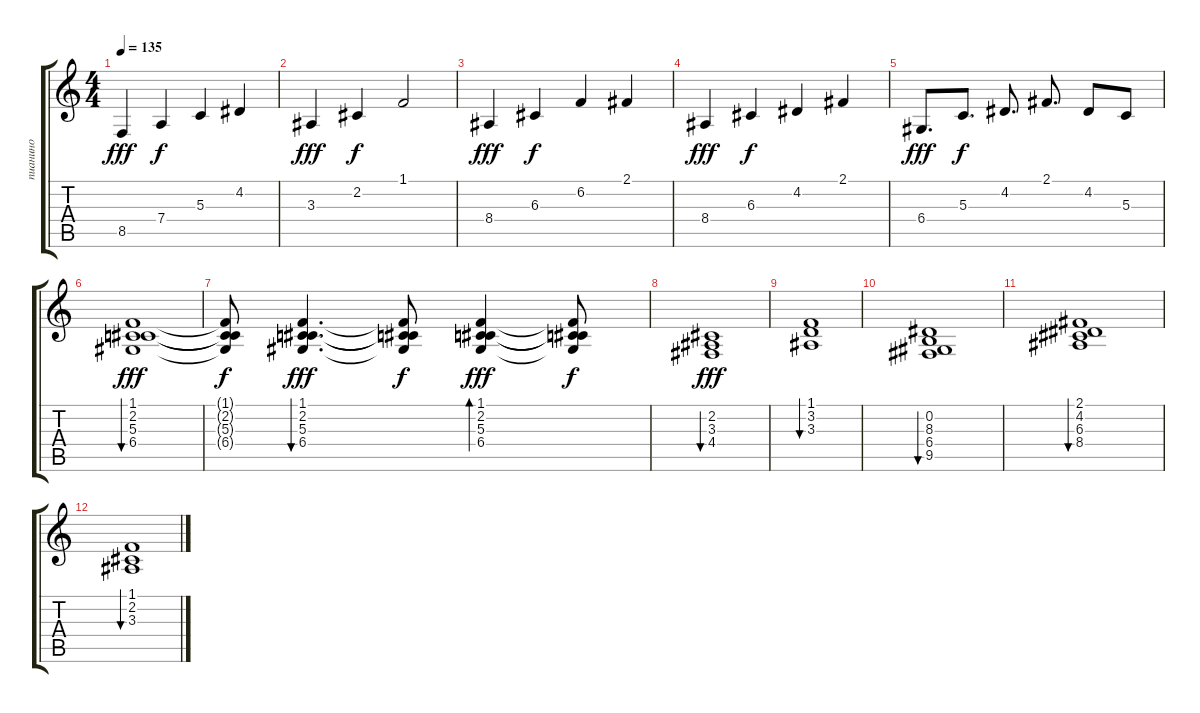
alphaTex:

\track ("пианино" "пианино") {instrument electricpiano2}
\staff {score tabs}
\tuning (E4 B3 G3 D3 A2 E2) {hide}
\ts (4 4)
\tempo 135
\clef g2
\ks c
8.5.4{dy fff} 7.4.4{dy f} 5.3.4 4.2.4 |
3.3.4{dy fff} 2.2.4{dy f} 1.1.2 |
8.4.4{dy fff} 6.3.4{dy f} 6.2.4 2.1.4 |
8.4.4{dy fff} 6.3.4{dy f} 4.2.4 2.1.4 |
6.4.8{d dy fff} 5.3.8{d dy f} 4.2.8{d} 2.1.8{d} 4.2.8 5.3.8 |
(1.1 2.2 5.3 6.4).1{bu 60 dy fff} |
(1.1{t} 2.2{t} 5.3{t} 6.4{t}).8{dy f} (1.1 2.2 5.3 6.4).4{d bu 60 dy fff} (1.1{t} 2.2{t} 5.3{t} 6.4{t}).8{dy f} (1.1 2.2 5.3 6.4).4{bd 60 dy fff} (1.1{t} 2.2{t} 5.3{t} 6.4{t}).8{dy f} |
(2.2 3.3 4.4).1{bu 60 dy fff} |
(1.1 3.2 3.3).1{bu 60} |
(0.2 8.3 6.4 9.5).1{bu 60} |
(2.1 4.2 6.3 8.4).1{bu 60} |
(1.1 2.2 3.3).1{bu 60}
